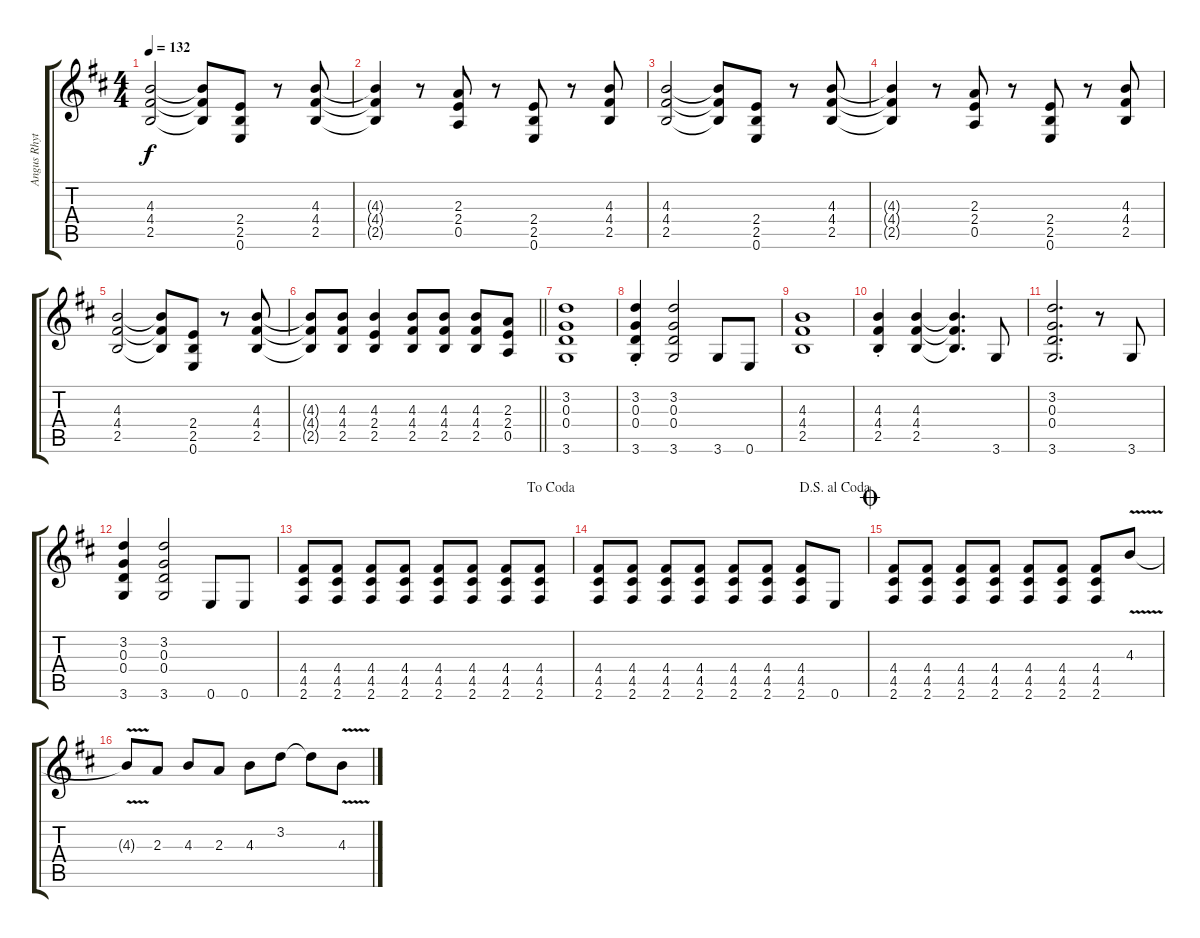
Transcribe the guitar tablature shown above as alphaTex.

\track ("Angus Rhythm" "Angus Rhyt") {instrument distortionguitar}
\staff {score tabs}
\tuning (E4 B3 G3 D3 A2 E2) {hide}
\ts (4 4)
\tempo 132
\clef g2
\ks d
(4.3 4.4 2.5).2{dy f} (4.3{t} 4.4{t} 2.5{t}).8 (2.4 2.5 0.6).8 r.8 (4.3 4.4 2.5).8 |
(4.3{t} 4.4{t} 2.5{t}).4 r.8 (2.3 2.4 0.5).8 r.8 (2.4 2.5 0.6).8 r.8 (4.3 4.4 2.5).8 |
(4.3 4.4 2.5).2 (4.3{t} 4.4{t} 2.5{t}).8 (2.4 2.5 0.6).8 r.8 (4.3 4.4 2.5).8 |
(4.3{t} 4.4{t} 2.5{t}).4 r.8 (2.3 2.4 0.5).8 r.8 (2.4 2.5 0.6).8 r.8 (4.3 4.4 2.5).8 |
(4.3 4.4 2.5).2 (4.3{t} 4.4{t} 2.5{t}).8 (2.4 2.5 0.6).8 r.8 (4.3 4.4 2.5).8 |
\barLineRight lightlight
(4.3{t} 4.4{t} 2.5{t}).8 (4.3 4.4 2.5).8 (4.3 2.4 2.5).4 (4.3 4.4 2.5).8 (4.3 4.4 2.5).8 (4.3 4.4 2.5).8 (2.3 2.4 0.5).8 |
(3.2 0.3 0.4 3.6).1 |
(3.2{st} 0.3{st} 0.4{st} 3.6{st}).4 (3.2 0.3 0.4 3.6).2 3.6.8 0.6.8 |
(4.3 4.4 2.5).1 |
(4.3{st} 4.4{st} 2.5{st}).4 (4.3 4.4 2.5).4 (4.3{t} 4.4{t} 2.5{t}).4{d} 3.6.8 |
(3.2 0.3 0.4 3.6).2{d} r.8 3.6.8 |
(3.2 0.3 0.4 3.6).4 (3.2 0.3 0.4 3.6).2 0.6.8 0.6.8 |
\jump dacoda
(4.4 4.5 2.6).8 (4.4 4.5 2.6).8 (4.4 4.5 2.6).8 (4.4 4.5 2.6).8 (4.4 4.5 2.6).8 (4.4 4.5 2.6).8 (4.4 4.5 2.6).8 (4.4 4.5 2.6).8 |
\jump dalsegnoalcoda
(4.4 4.5 2.6).8 (4.4 4.5 2.6).8 (4.4 4.5 2.6).8 (4.4 4.5 2.6).8 (4.4 4.5 2.6).8 (4.4 4.5 2.6).8 (4.4 4.5 2.6).8 0.6.8 |
\jump coda
(4.4 4.5 2.6).8 (4.4 4.5 2.6).8 (4.4 4.5 2.6).8 (4.4 4.5 2.6).8 (4.4 4.5 2.6).8 (4.4 4.5 2.6).8 (4.4 4.5 2.6).8 4.3{v}.8 |
4.3{v t}.8 2.3.8 4.3.8 2.3.8 4.3.8 3.2.8 3.2{t}.8 4.3{v}.8
